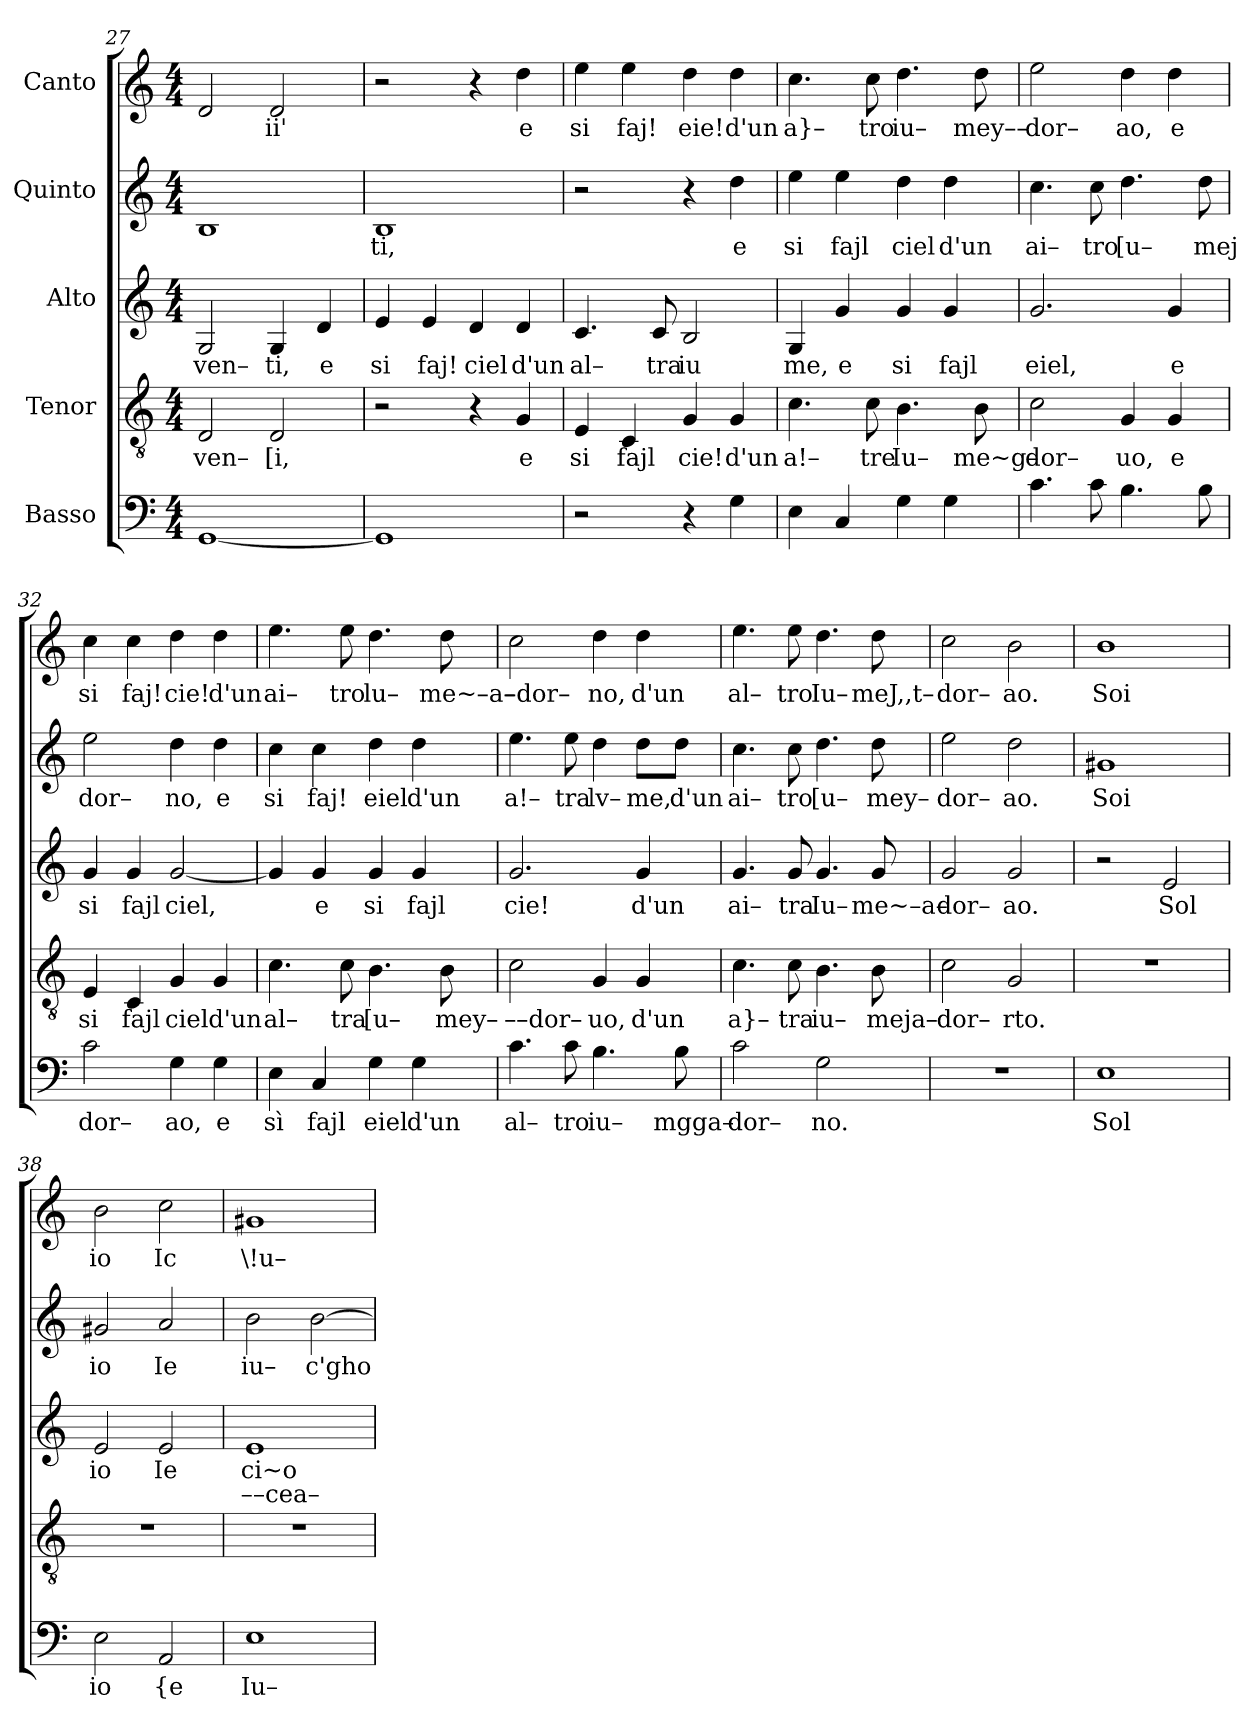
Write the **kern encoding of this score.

**kern	**text	**kern	**text	**kern	**text	**text	**kern	**text	**kern	**text
*part5	*part5	*part4	*part4	*part3	*part3	*part3	*part2	*part2	*part1	*part1
*staff5	*staff5	*staff4	*staff4	*staff3	*staff3	*staff3	*staff2	*staff2	*staff1	*staff1
*I"Basso	*	*I"Tenor	*	*I"Alto	*	*	*I"Quinto	*	*I"Canto	*
*clefF4	*	*clefGv2	*	*clefG2	*	*	*clefG2	*	*clefG2	*
*k[]	*	*k[]	*	*k[]	*	*	*k[]	*	*k[]	*
*M4/4	*	*M4/4	*	*M4/4	*	*	*M4/4	*	*M4/4	*
=27	=27	=27	=27	=27	=27	=27	=27	=27	=27	=27
!	!	!	!LO:LY:b	!	!LO:LY:b	!	!	!	!	!
[1GG	.	2D/	ven–	2G/	ven–	.	1B	.	2d/	.
!	!	!	!LO:LY:b	!	!LO:LY:b	!	!	!	!	!LO:LY:b
.	.	2D/	[i,	4G/	ti,	.	.	.	2d/	ii'
!	!	!	!	!	!LO:LY:b	!	!	!	!	!
.	.	.	.	4d/	e	.	.	.	.	.
=28	=28	=28	=28	=28	=28	=28	=28	=28	=28	=28
!	!	!	!	!	!LO:LY:b	!	!	!LO:LY:b	!	!
1GG]	.	2r	.	4e/	si	.	1B	ti,	2r	.
!	!	!	!	!	!LO:LY:b	!	!	!	!	!
.	.	.	.	4e/	faj!	.	.	.	.	.
!	!	!	!	!	!LO:LY:b	!	!	!	!	!
.	.	4r	.	4d/	ciel	.	.	.	4r	.
!	!	!	!LO:LY:b	!	!LO:LY:b	!	!	!	!	!LO:LY:b
.	.	4G/	e	4d/	d'un	.	.	.	4dd\	e
=29	=29	=29	=29	=29	=29	=29	=29	=29	=29	=29
!	!	!	!LO:LY:b	!	!LO:LY:b	!	!	!	!	!LO:LY:b
2r	.	4E/	si	4.c/	al–	.	2r	.	4ee\	si
!	!	!	!LO:LY:b	!	!	!	!	!	!	!LO:LY:b
.	.	4C/	fajl	.	.	.	.	.	4ee\	faj!
!	!	!	!	!	!LO:LY:b	!	!	!	!	!
.	.	.	.	8c/	tra	.	.	.	.	.
!	!	!	!LO:LY:b	!	!LO:LY:b	!	!	!	!	!LO:LY:b
4r	.	4G/	cie!	2B/	iu	.	4r	.	4dd\	eie!
!	!	!	!LO:LY:b	!	!	!	!	!LO:LY:b	!	!LO:LY:b
4G\	.	4G/	d'un	.	.	.	4dd\	e	4dd\	d'un
=30	=30	=30	=30	=30	=30	=30	=30	=30	=30	=30
!	!	!	!LO:LY:b	!	!LO:LY:b	!	!	!LO:LY:b	!	!LO:LY:b
4E\	.	4.c\	a!–	4G/	me,	.	4ee\	si	4.cc\	a}–
!	!	!	!	!	!LO:LY:b	!	!	!LO:LY:b	!	!
4C/	.	.	.	4g/	e	.	4ee\	fajl	.	.
!	!	!	!LO:LY:b	!	!	!	!	!	!	!LO:LY:b
.	.	8c\	tre	.	.	.	.	.	8cc\	tro
!	!	!	!LO:LY:b	!	!LO:LY:b	!	!	!LO:LY:b	!	!LO:LY:b
4G\	.	4.B\	Iu–	4g/	si	.	4dd\	ciel	4.dd\	iu–
!	!	!	!	!	!LO:LY:b	!	!	!LO:LY:b	!	!
4G\	.	.	.	4g/	fajl	.	4dd\	d'un	.	.
!	!	!	!LO:LY:b	!	!	!	!	!	!	!LO:LY:b
.	.	8B\	me~g–	.	.	.	.	.	8dd\	mey––
=31	=31	=31	=31	=31	=31	=31	=31	=31	=31	=31
!	!	!	!LO:LY:b	!	!LO:LY:b	!	!	!LO:LY:b	!	!LO:LY:b
4.c\	.	2c\	dor–	2.g/	eiel,	.	4.cc\	ai–	2ee\	dor–
!	!	!	!	!	!	!	!	!LO:LY:b	!	!
8c\	.	.	.	.	.	.	8cc\	tro	.	.
!	!	!	!LO:LY:b	!	!	!	!	!LO:LY:b	!	!LO:LY:b
4.B\	.	4G/	uo,	.	.	.	4.dd\	[u–	4dd\	ao,
!	!	!	!LO:LY:b	!	!LO:LY:b	!	!	!	!	!LO:LY:b
.	.	4G/	e	4g/	e	.	.	.	4dd\	e
!	!	!	!	!	!	!	!	!LO:LY:b	!	!
8B\	.	.	.	.	.	.	8dd\	mej	.	.
=32	=32	=32	=32	=32	=32	=32	=32	=32	=32	=32
!	!LO:LY:b	!	!LO:LY:b	!	!LO:LY:b	!	!	!LO:LY:b	!	!LO:LY:b
2c\	dor–	4E/	si	4g/	si	.	2ee\	dor–	4cc\	si
!	!	!	!LO:LY:b	!	!LO:LY:b	!	!	!	!	!LO:LY:b
.	.	4C/	fajl	4g/	fajl	.	.	.	4cc\	faj!
!	!LO:LY:b	!	!LO:LY:b	!	!LO:LY:b	!	!	!LO:LY:b	!	!LO:LY:b
4G\	ao,	4G/	ciel	[2g/	ciel,	.	4dd\	no,	4dd\	cie!
!	!LO:LY:b	!	!LO:LY:b	!	!	!	!	!LO:LY:b	!	!LO:LY:b
4G\	e	4G/	d'un	.	.	.	4dd\	e	4dd\	d'un
=33	=33	=33	=33	=33	=33	=33	=33	=33	=33	=33
!	!LO:LY:b	!	!LO:LY:b	!	!	!	!	!LO:LY:b	!	!LO:LY:b
4E\	sì	4.c\	al–	4g/]	.	.	4cc\	si	4.ee\	ai–
!	!LO:LY:b	!	!	!	!LO:LY:b	!	!	!LO:LY:b	!	!
4C/	fajl	.	.	4g/	e	.	4cc\	faj!	.	.
!	!	!	!LO:LY:b	!	!	!	!	!	!	!LO:LY:b
.	.	8c\	tra	.	.	.	.	.	8ee\	tro
!	!LO:LY:b	!	!LO:LY:b	!	!LO:LY:b	!	!	!LO:LY:b	!	!LO:LY:b
4G\	eiel	4.B\	[u–	4g/	si	.	4dd\	eiel	4.dd\	lu–
!	!LO:LY:b	!	!	!	!LO:LY:b	!	!	!LO:LY:b	!	!
4G\	d'un	.	.	4g/	fajl	.	4dd\	d'un	.	.
!	!	!	!LO:LY:b	!	!	!	!	!	!	!LO:LY:b
.	.	8B\	mey–	.	.	.	.	.	8dd\	me~–a–
=34	=34	=34	=34	=34	=34	=34	=34	=34	=34	=34
!	!LO:LY:b	!	!LO:LY:b	!	!LO:LY:b	!	!	!LO:LY:b	!	!LO:LY:b
4.c\	al–	2c\	––dor–	2.g/	cie!	.	4.ee\	a!–	2cc\	–dor–
!	!LO:LY:b	!	!	!	!	!	!	!LO:LY:b	!	!
8c\	tro	.	.	.	.	.	8ee\	tra	.	.
!	!LO:LY:b	!	!LO:LY:b	!	!	!	!	!LO:LY:b	!	!LO:LY:b
4.B\	iu–	4G/	uo,	.	.	.	4dd\	lv–	4dd\	no,
!	!	!	!LO:LY:b	!	!LO:LY:b	!	!	!LO:LY:b	!	!LO:LY:b
.	.	4G/	d'un	4g/	d'un	.	8dd\L	me,	4dd\	d'un
!	!LO:LY:b	!	!	!	!	!	!	!LO:LY:b	!	!
8B\	mgga–	.	.	.	.	.	8dd\J	d'un	.	.
=35	=35	=35	=35	=35	=35	=35	=35	=35	=35	=35
!	!LO:LY:b	!	!LO:LY:b	!	!LO:LY:b	!	!	!LO:LY:b	!	!LO:LY:b
2c\	dor–	4.c\	a}–	4.g/	ai–	.	4.cc\	ai–	4.ee\	al–
!	!	!	!LO:LY:b	!	!LO:LY:b	!	!	!LO:LY:b	!	!LO:LY:b
.	.	8c\	tra	8g/	tra	.	8cc\	tro	8ee\	tro
!	!LO:LY:b	!	!LO:LY:b	!	!LO:LY:b	!	!	!LO:LY:b	!	!LO:LY:b
2G\	no.	4.B\	iu–	4.g/	Iu–	.	4.dd\	[u–	4.dd\	Iu–
!	!	!	!LO:LY:b	!	!LO:LY:b	!	!	!LO:LY:b	!	!LO:LY:b
.	.	8B\	meja–	8g/	me~–a–	.	8dd\	mey–	8dd\	meJ,,t–
=36	=36	=36	=36	=36	=36	=36	=36	=36	=36	=36
!	!	!	!LO:LY:b	!	!LO:LY:b	!	!	!LO:LY:b	!	!LO:LY:b
1r	.	2c\	dor–	2g/	dor–	.	2ee\	dor–	2cc\	dor–
!	!	!	!LO:LY:b	!	!LO:LY:b	!	!	!LO:LY:b	!	!LO:LY:b
.	.	2G/	rto.	2g/	ao.	.	2dd\	ao.	2b\	ao.
=37	=37	=37	=37	=37	=37	=37	=37	=37	=37	=37
!	!LO:LY:b	!	!	!	!	!	!	!LO:LY:b	!	!LO:LY:b
1E	Sol	1r	.	2r	.	.	1g#X	Soi	1b	Soi
!	!	!	!	!	!LO:LY:b	!	!	!	!	!
.	.	.	.	2e/	Sol	.	.	.	.	.
=38	=38	=38	=38	=38	=38	=38	=38	=38	=38	=38
!	!LO:LY:b	!	!	!	!LO:LY:b	!	!	!LO:LY:b	!	!LO:LY:b
2E\	io	1r	.	2e/	io	.	2g#X/	io	2b\	io
!	!LO:LY:b	!	!	!	!LO:LY:b	!	!	!LO:LY:b	!	!LO:LY:b
2AA/	{e	.	.	2e/	Ie	.	2a/	Ie	2cc\	Ic
=39	=39	=39	=39	=39	=39	=39	=39	=39	=39	=39
!	!LO:LY:b	!	!	!	!LO:LY:b	!LO:LY:b	!	!LO:LY:b	!	!LO:LY:b
1E	Iu–	1r	.	1e	ci~o	––cea–	2b\	iu–	1g#X	\!u–
!	!	!	!	!	!	!	!	!LO:LY:b	!	!
.	.	.	.	.	.	.	[2b\	c'gho	.	.
=	=	=	=	=	=	=	=	=	=	=
*-	*-	*-	*-	*-	*-	*-	*-	*-	*-	*-
